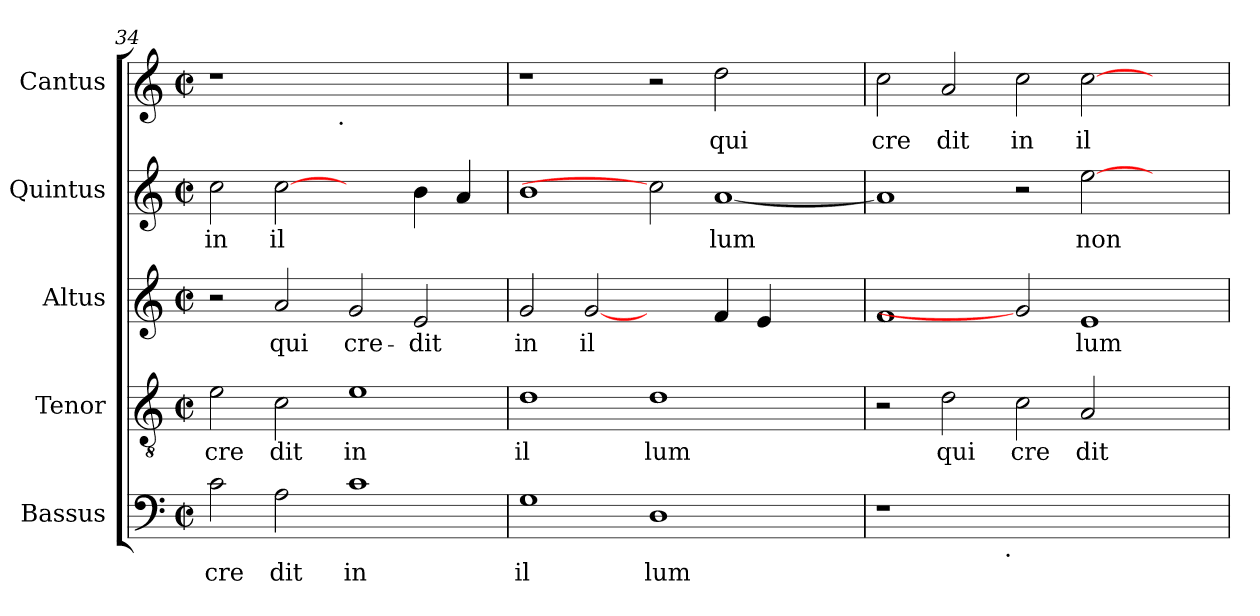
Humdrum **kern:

**kern	**text	**kern	**text	**kern	**text	**kern	**text	**kern	**text
*part5	*part5	*part4	*part4	*part3	*part3	*part2	*part2	*part1	*part1
*staff5	*staff5	*staff4	*staff4	*staff3	*staff3	*staff2	*staff2	*staff1	*staff1
*I"Bassus	*	*I"Tenor	*	*I"Altus	*	*I"Quintus	*	*I"Cantus	*
*clefF4	*	*clefGv2	*	*clefG2	*	*clefG2	*	*clefG2	*
*k[]	*	*k[]	*	*k[]	*	*k[]	*	*k[]	*
*C:	*	*C:	*	*C:	*	*C:	*	*C:	*
*M2/2	*	*M2/2	*	*M2/2	*	*M2/2	*	*M2/2	*
*met(c|)	*	*met(c|)	*	*met(c|)	*	*met(c|)	*	*met(c|)	*
=34	=34	=34	=34	=34	=34	=34	=34	=34	=34
!	!LO:LY:b:cj	!	!LO:LY:b:cj	!	!	!	!LO:LY:b:cj	!	!
*	*	*	*	*	*	*	*	*^	*
2c\	cre	2e\	cre	2r	.	2cc\	in	1r	2ryy	.
!	!LO:LY:b:cj	!	!LO:LY:b:cj	!	!LO:LY:b:cj	!	!LO:LY:b:cj	!	!	!
2A\	dit	2c\	dit	2a/	qui	[2cc	il	.	4...ryy	.
!	!	!	!	!	!	!	!	!	!LO:TX:b:t=.	!
.	.	.	.	.	.	.	.	.	1ryy	.
!	!LO:LY:b:cj	!	!LO:LY:b:cj	!	!LO:LY:b:cj	!	!	!	!	!
1c	in	1e	in	2g/	cre-	2ryy	.	1ryy	.	.
!	!	!	!	!	!LO:LY:b:cj	!	!LO:LY:b:cj	!	!	!
.	.	.	.	2e/	-dit	4b\	.	.	.	.
!	!	!	!	!	!	!	!LO:LY:b:cj	!	!	!
.	.	.	.	.	.	4a/	.	.	.	.
.	.	.	.	.	.	.	.	.	32ryy	.
!!LO:PB:g=z
=35	=35	=35	=35	=35	=35	=35	=35	=35	=35	=35
!	!LO:LY:b:cj	!	!LO:LY:b:cj	!	!LO:LY:b:cj	!	!LO:LY:b:cj	!	!	!
*	*	*	*	*	*	*	*	*v	*v	*
1G	il	1d	il	2g/	in	1b	.	1r	.
!	!	!	!	!	!LO:LY:b:cj	!	!	!	!
.	.	.	.	[2g	il	.	.	.	.
!	!LO:LY:b:cj	!	!LO:LY:b:cj	!	!	!	!	!	!
1D	lum	1d	lum	2ryy	.	2cc]	.	2r	.
!	!	!	!	!	!LO:LY:b:cj	!	!LO:LY:b:cj	!	!LO:LY:b:cj
.	.	.	.	4f/	.	[<1a	lum	2dd\	qui
!	!	!	!	!	!LO:LY:b:cj	!	!	!	!
.	.	.	.	4e/	.	.	.	.	.
2ryy	.	2ryy	.	2ryy	.	.	.	2ryy	.
=36	=36	=36	=36	=36	=36	=36	=36	=36	=36
!	!	!	!	!	!LO:LY:b:cj	!	!LO:LY:b:cj	!	!LO:LY:b:cj
*^	*	*	*	*	*	*	*	*	*
1r	2ryy	.	2r	.	1f	.	1a]	.	2cc\	cre
!	!	!	!	!LO:LY:b:cj	!	!	!	!	!	!LO:LY:b:cj
.	4...ryy	.	2d\	qui	.	.	.	.	2a/	dit
!	!LO:TX:b:t=.	!	!	!	!	!	!	!	!	!
.	1ryy	.	.	.	.	.	.	.	.	.
!	!	!	!	!LO:LY:b:cj	!	!	!	!	!	!LO:LY:b:cj
1.ryy	.	.	2c\	cre	2g]	.	2r	.	2cc\	in
!	!	!	!	!LO:LY:b:cj	!	!LO:LY:b:cj	!	!LO:LY:b:cj	!	!LO:LY:b:cj
.	.	.	2A/	dit	1e	lum	[>2ee\	non	[>2cc\	il
.	2ryy	.	.	.	.	.	.	.	.	.
.	.	.	2ryy	.	.	.	2ryy	.	2ryy	.
.	32ryy	.	.	.	.	.	.	.	.	.
*v	*v	*	*	*	*	*	*	*	*	*
=	=	=	=	=	=	=	=	=	=
*-	*-	*-	*-	*-	*-	*-	*-	*-	*-
